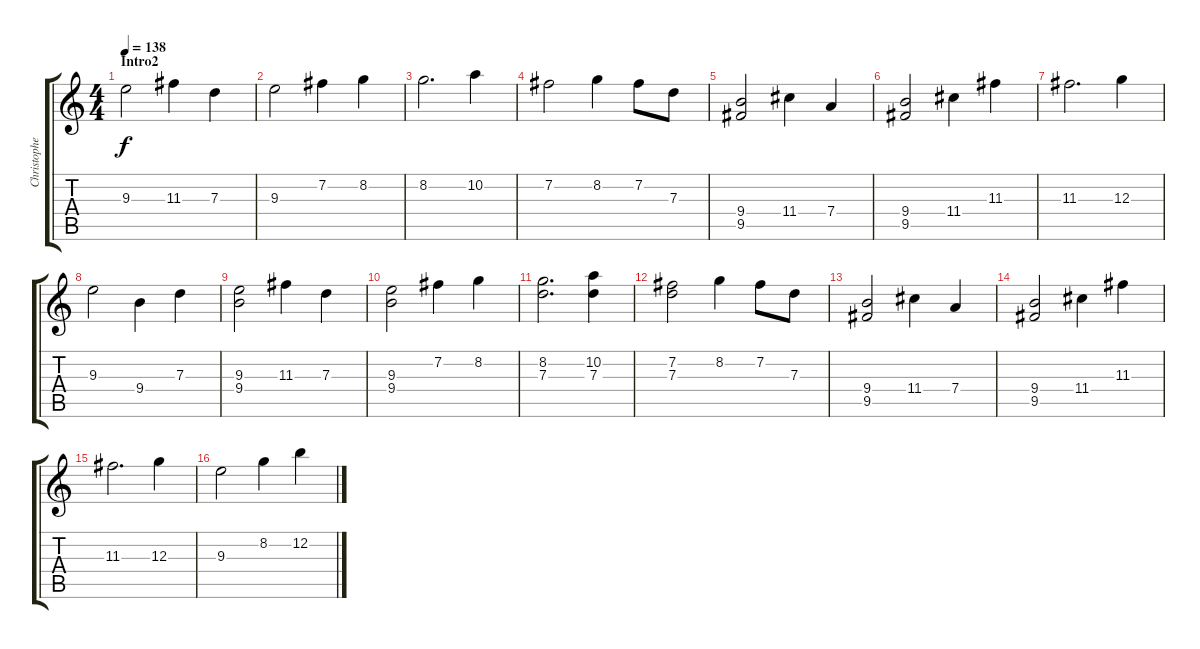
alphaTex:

\track ("Christopher" "Christophe") {instrument overdrivenguitar}
\staff {score tabs}
\tuning (E4 B3 G3 D3 A2 E2) {hide}
\ts (4 4)
\section ("" "Intro2")
\tempo 138
\clef g2
\ks c
9.3.2{dy f} 11.3.4 7.3.4 |
9.3.2 7.2.4 8.2.4 |
8.2.2{d} 10.2.4 |
7.2.2 8.2.4 7.2.8 7.3.8 |
(9.4 9.5).2 11.4.4 7.4.4 |
(9.4 9.5).2 11.4.4 11.3.4 |
11.3.2{d} 12.3.4 |
9.3.2 9.4.4 7.3.4 |
(9.3 9.4).2 11.3.4 7.3.4 |
(9.3 9.4).2 7.2.4 8.2.4 |
(8.2 7.3).2{d} (10.2 7.3).4 |
(7.2 7.3).2 8.2.4 7.2.8 7.3.8 |
(9.4 9.5).2 11.4.4 7.4.4 |
(9.4 9.5).2 11.4.4 11.3.4 |
11.3.2{d} 12.3.4 |
9.3.2 8.2.4 12.2.4
